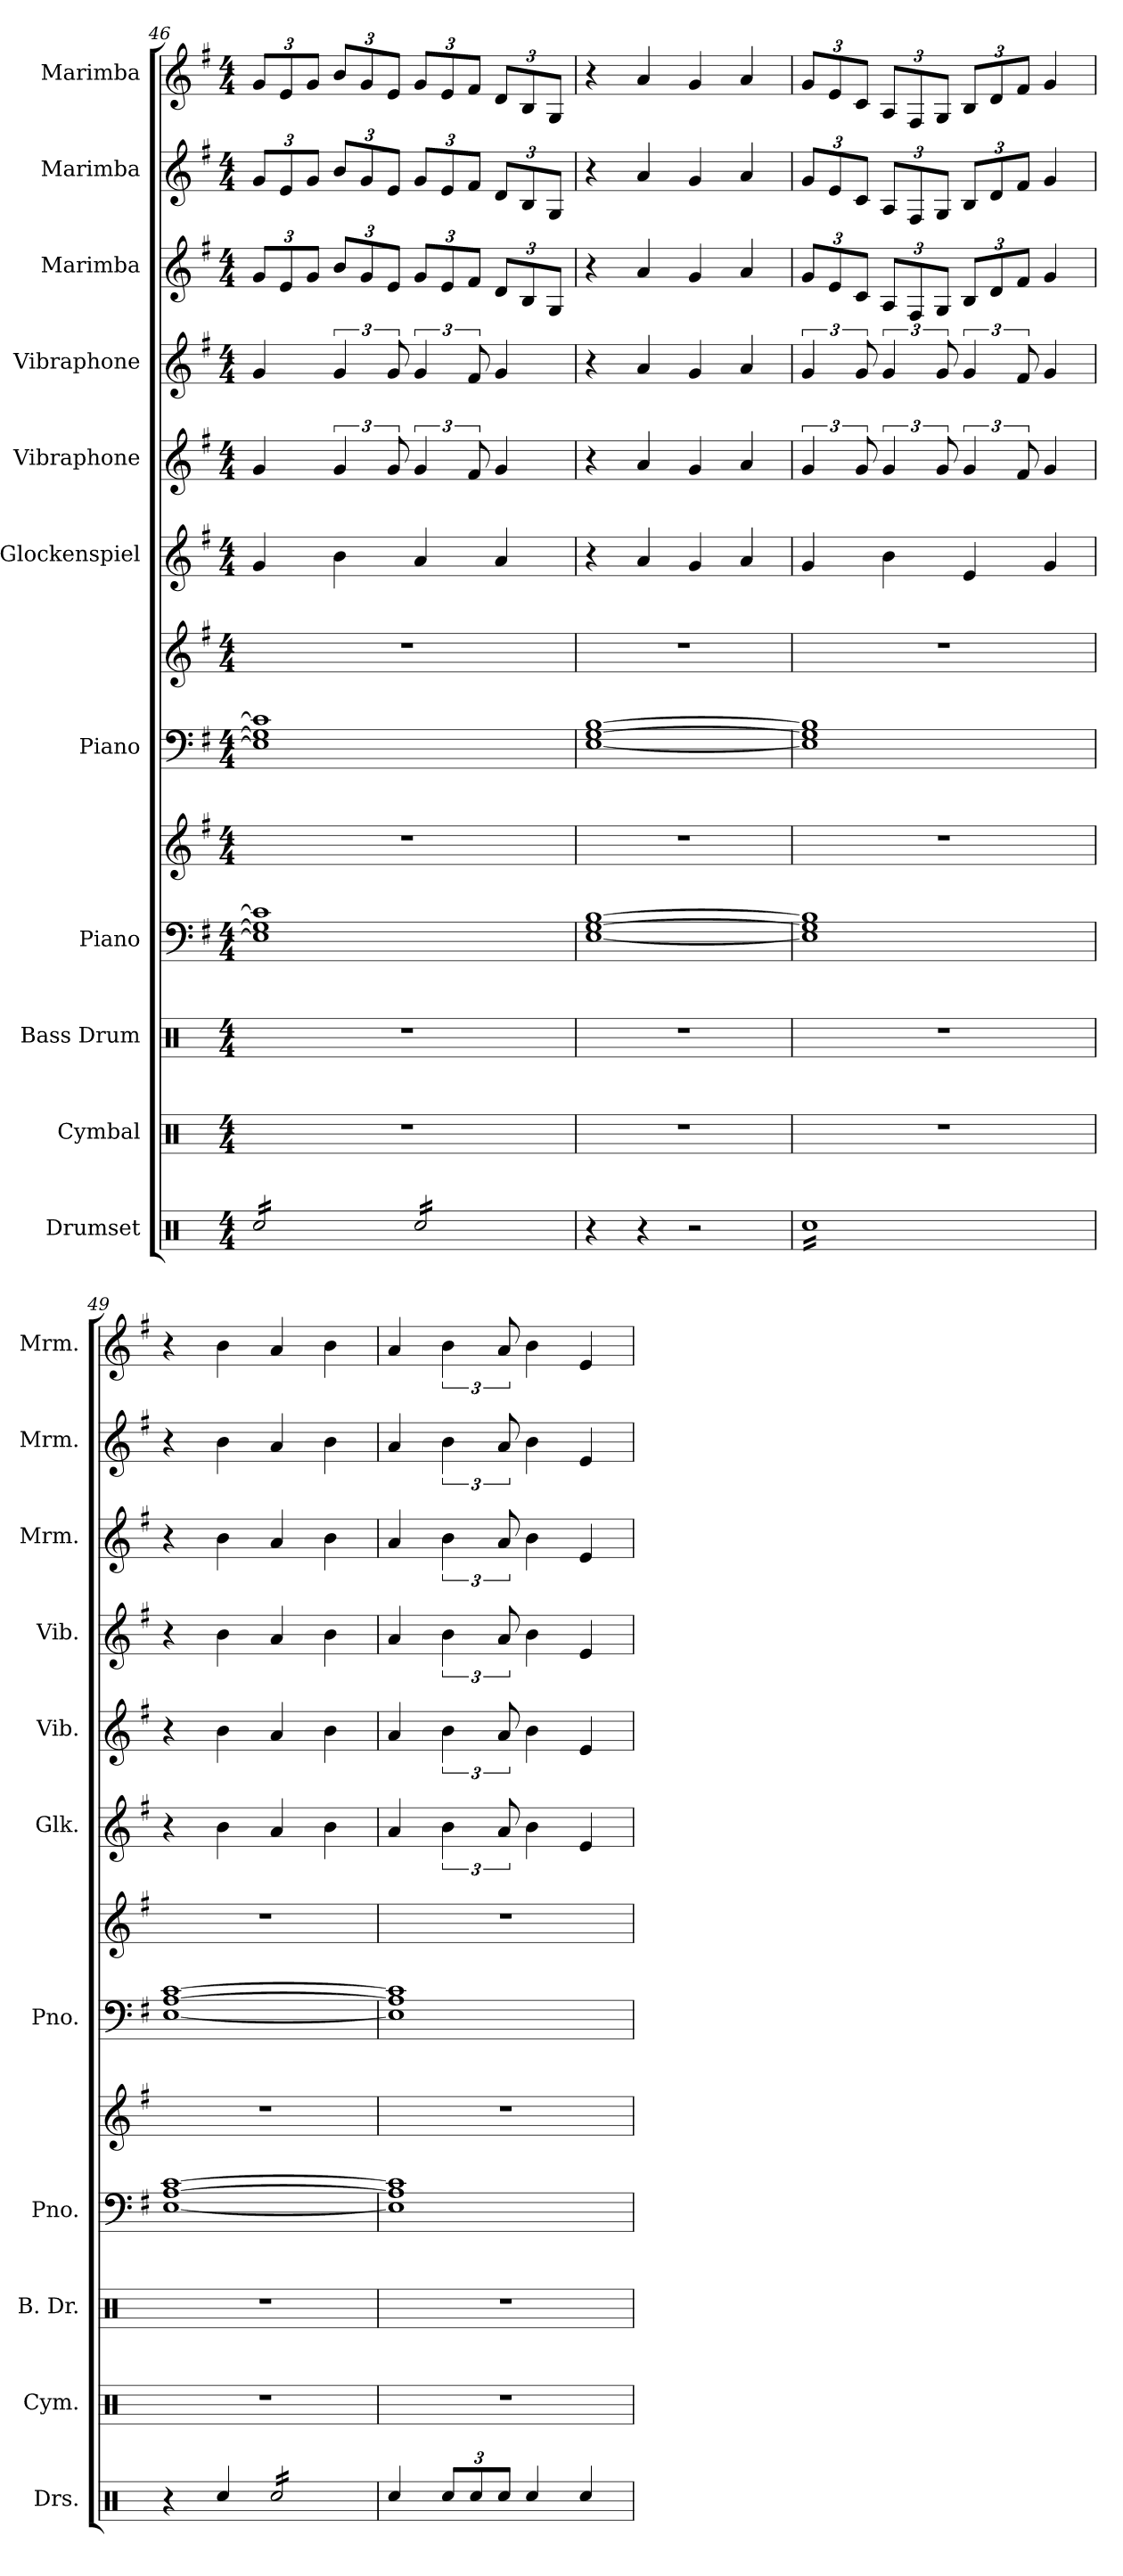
**kern	**kern	**kern	**kern	**kern	**kern	**kern	**kern	**kern	**kern	**kern	**kern	**kern
*part11	*part10	*part9	*part8	*part8	*part7	*part7	*part6	*part5	*part4	*part3	*part2	*part1
*staff13	*staff12	*staff11	*staff10	*staff9	*staff8	*staff7	*staff6	*staff5	*staff4	*staff3	*staff2	*staff1
*I"Drumset	*I"Cymbal	*I"Bass Drum	*I"Piano	*	*I"Piano	*	*I"Glockenspiel	*I"Vibraphone	*I"Vibraphone	*I"Marimba	*I"Marimba	*I"Marimba
*I'Drs.	*I'Cym.	*I'B. Dr.	*I'Pno.	*	*I'Pno.	*	*I'Glk.	*I'Vib.	*I'Vib.	*I'Mrm.	*I'Mrm.	*I'Mrm.
*clefX	*clefX	*clefX	*clefF4	*clefG2	*clefF4	*clefG2	*clefG2	*clefG2	*clefG2	*clefG2	*clefG2	*clefG2
*	*	*	*	*	*	*	*ITrd-14c-24	*	*	*	*	*
*k[]	*k[]	*k[]	*k[f#]	*k[f#]	*k[f#]	*k[f#]	*k[f#]	*k[f#]	*k[f#]	*k[f#]	*k[f#]	*k[f#]
*M4/4	*M4/4	*M4/4	*M4/4	*M4/4	*M4/4	*M4/4	*M4/4	*M4/4	*M4/4	*M4/4	*M4/4	*M4/4
*	*	*	*	*	*	*	*	*	*	*Xbrackettup	*Xbrackettup	*Xbrackettup
=46	=46	=46	=46	=46	=46	=46	=46	=46	=46	=46	=46	=46
*tremolo	*	*	*	*	*	*	*	*	*	*	*	*
16Rcc/LL	1r	1r	1E] 1G] 1c]	1r	1E] 1G] 1c]	1r	4ggg/	4g/	4g/	12g/L	12g/L	12g/L
16Rcc/	.	.	.	.	.	.	.	.	.	.	.	.
.	.	.	.	.	.	.	.	.	.	12e/	12e/	12e/
16Rcc/	.	.	.	.	.	.	.	.	.	.	.	.
.	.	.	.	.	.	.	.	.	.	12g/J	12g/J	12g/J
16Rcc/	.	.	.	.	.	.	.	.	.	.	.	.
16Rcc/	.	.	.	.	.	.	4bbb\	6g/	6g/	12b/L	12b/L	12b/L
16Rcc/	.	.	.	.	.	.	.	.	.	.	.	.
.	.	.	.	.	.	.	.	.	.	12g/	12g/	12g/
16Rcc/	.	.	.	.	.	.	.	.	.	.	.	.
.	.	.	.	.	.	.	.	12g/	12g/	12e/J	12e/J	12e/J
16Rcc/JJ	.	.	.	.	.	.	.	.	.	.	.	.
16Rcc/LL	.	.	.	.	.	.	4aaa/	6g/	6g/	12g/L	12g/L	12g/L
16Rcc/	.	.	.	.	.	.	.	.	.	.	.	.
.	.	.	.	.	.	.	.	.	.	12e/	12e/	12e/
16Rcc/	.	.	.	.	.	.	.	.	.	.	.	.
.	.	.	.	.	.	.	.	12f#/	12f#/	12f#/J	12f#/J	12f#/J
16Rcc/	.	.	.	.	.	.	.	.	.	.	.	.
16Rcc/	.	.	.	.	.	.	4aaa/	4g/	4g/	12d/L	12d/L	12d/L
16Rcc/	.	.	.	.	.	.	.	.	.	.	.	.
.	.	.	.	.	.	.	.	.	.	12B/	12B/	12B/
16Rcc/	.	.	.	.	.	.	.	.	.	.	.	.
.	.	.	.	.	.	.	.	.	.	12G/J	12G/J	12G/J
16Rcc/JJ	.	.	.	.	.	.	.	.	.	.	.	.
=47	=47	=47	=47	=47	=47	=47	=47	=47	=47	=47	=47	=47
4r	1r	1r	[1E [1G [1B	1r	[1E [1G [1B	1r	4r	4r	4r	4r	4r	4r
4r	.	.	.	.	.	.	4aaa/	4a/	4a/	4a/	4a/	4a/
2r	.	.	.	.	.	.	4ggg/	4g/	4g/	4g/	4g/	4g/
.	.	.	.	.	.	.	4aaa/	4a/	4a/	4a/	4a/	4a/
=48	=48	=48	=48	=48	=48	=48	=48	=48	=48	=48	=48	=48
16RccLL	1r	1r	1E] 1G] 1B]	1r	1E] 1G] 1B]	1r	4ggg/	6g/	6g/	12g/L	12g/L	12g/L
16Rcc	.	.	.	.	.	.	.	.	.	.	.	.
.	.	.	.	.	.	.	.	.	.	12e/	12e/	12e/
16Rcc	.	.	.	.	.	.	.	.	.	.	.	.
.	.	.	.	.	.	.	.	12g/	12g/	12c/J	12c/J	12c/J
16Rcc	.	.	.	.	.	.	.	.	.	.	.	.
16Rcc	.	.	.	.	.	.	4bbb\	6g/	6g/	12A/L	12A/L	12A/L
16Rcc	.	.	.	.	.	.	.	.	.	.	.	.
.	.	.	.	.	.	.	.	.	.	12F#/	12F#/	12F#/
16Rcc	.	.	.	.	.	.	.	.	.	.	.	.
.	.	.	.	.	.	.	.	12g/	12g/	12G/J	12G/J	12G/J
16Rcc	.	.	.	.	.	.	.	.	.	.	.	.
16Rcc	.	.	.	.	.	.	4eee/	6g/	6g/	12B/L	12B/L	12B/L
16Rcc	.	.	.	.	.	.	.	.	.	.	.	.
.	.	.	.	.	.	.	.	.	.	12d/	12d/	12d/
16Rcc	.	.	.	.	.	.	.	.	.	.	.	.
.	.	.	.	.	.	.	.	12f#/	12f#/	12f#/J	12f#/J	12f#/J
16Rcc	.	.	.	.	.	.	.	.	.	.	.	.
16Rcc	.	.	.	.	.	.	4ggg/	4g/	4g/	4g/	4g/	4g/
16Rcc	.	.	.	.	.	.	.	.	.	.	.	.
16Rcc	.	.	.	.	.	.	.	.	.	.	.	.
16RccJJ	.	.	.	.	.	.	.	.	.	.	.	.
*Xtremolo	*	*	*	*	*	*	*	*	*	*	*	*
!!LO:PB:g=z
=49	=49	=49	=49	=49	=49	=49	=49	=49	=49	=49	=49	=49
4r	1r	1r	[1E [1A [1c	1r	[1E [1A [1c	1r	4r	4r	4r	4r	4r	4r
4Rcc/	.	.	.	.	.	.	4bbb\	4b\	4b\	4b\	4b\	4b\
*tremolo	*	*	*	*	*	*	*	*	*	*	*	*
16Rcc/LL	.	.	.	.	.	.	4aaa/	4a/	4a/	4a/	4a/	4a/
16Rcc/	.	.	.	.	.	.	.	.	.	.	.	.
16Rcc/	.	.	.	.	.	.	.	.	.	.	.	.
16Rcc/	.	.	.	.	.	.	.	.	.	.	.	.
16Rcc/	.	.	.	.	.	.	4bbb\	4b\	4b\	4b\	4b\	4b\
16Rcc/	.	.	.	.	.	.	.	.	.	.	.	.
16Rcc/	.	.	.	.	.	.	.	.	.	.	.	.
16Rcc/JJ	.	.	.	.	.	.	.	.	.	.	.	.
*Xtremolo	*	*	*	*	*	*	*	*	*	*	*	*
=50	=50	=50	=50	=50	=50	=50	=50	=50	=50	=50	=50	=50
4Rcc/	1r	1r	1E] 1A] 1c]	1r	1E] 1A] 1c]	1r	4aaa/	4a/	4a/	4a/	4a/	4a/
*Xbrackettup	*	*	*	*	*	*	*	*	*	*brackettup	*brackettup	*brackettup
12Rcc/L	.	.	.	.	.	.	6bbb\	6b\	6b\	6b\	6b\	6b\
12Rcc/	.	.	.	.	.	.	.	.	.	.	.	.
12Rcc/J	.	.	.	.	.	.	12aaa/	12a/	12a/	12a/	12a/	12a/
4Rcc/	.	.	.	.	.	.	4bbb\	4b\	4b\	4b\	4b\	4b\
4Rcc/	.	.	.	.	.	.	4eee/	4e/	4e/	4e/	4e/	4e/
=	=	=	=	=	=	=	=	=	=	=	=	=
*-	*-	*-	*-	*-	*-	*-	*-	*-	*-	*-	*-	*-
